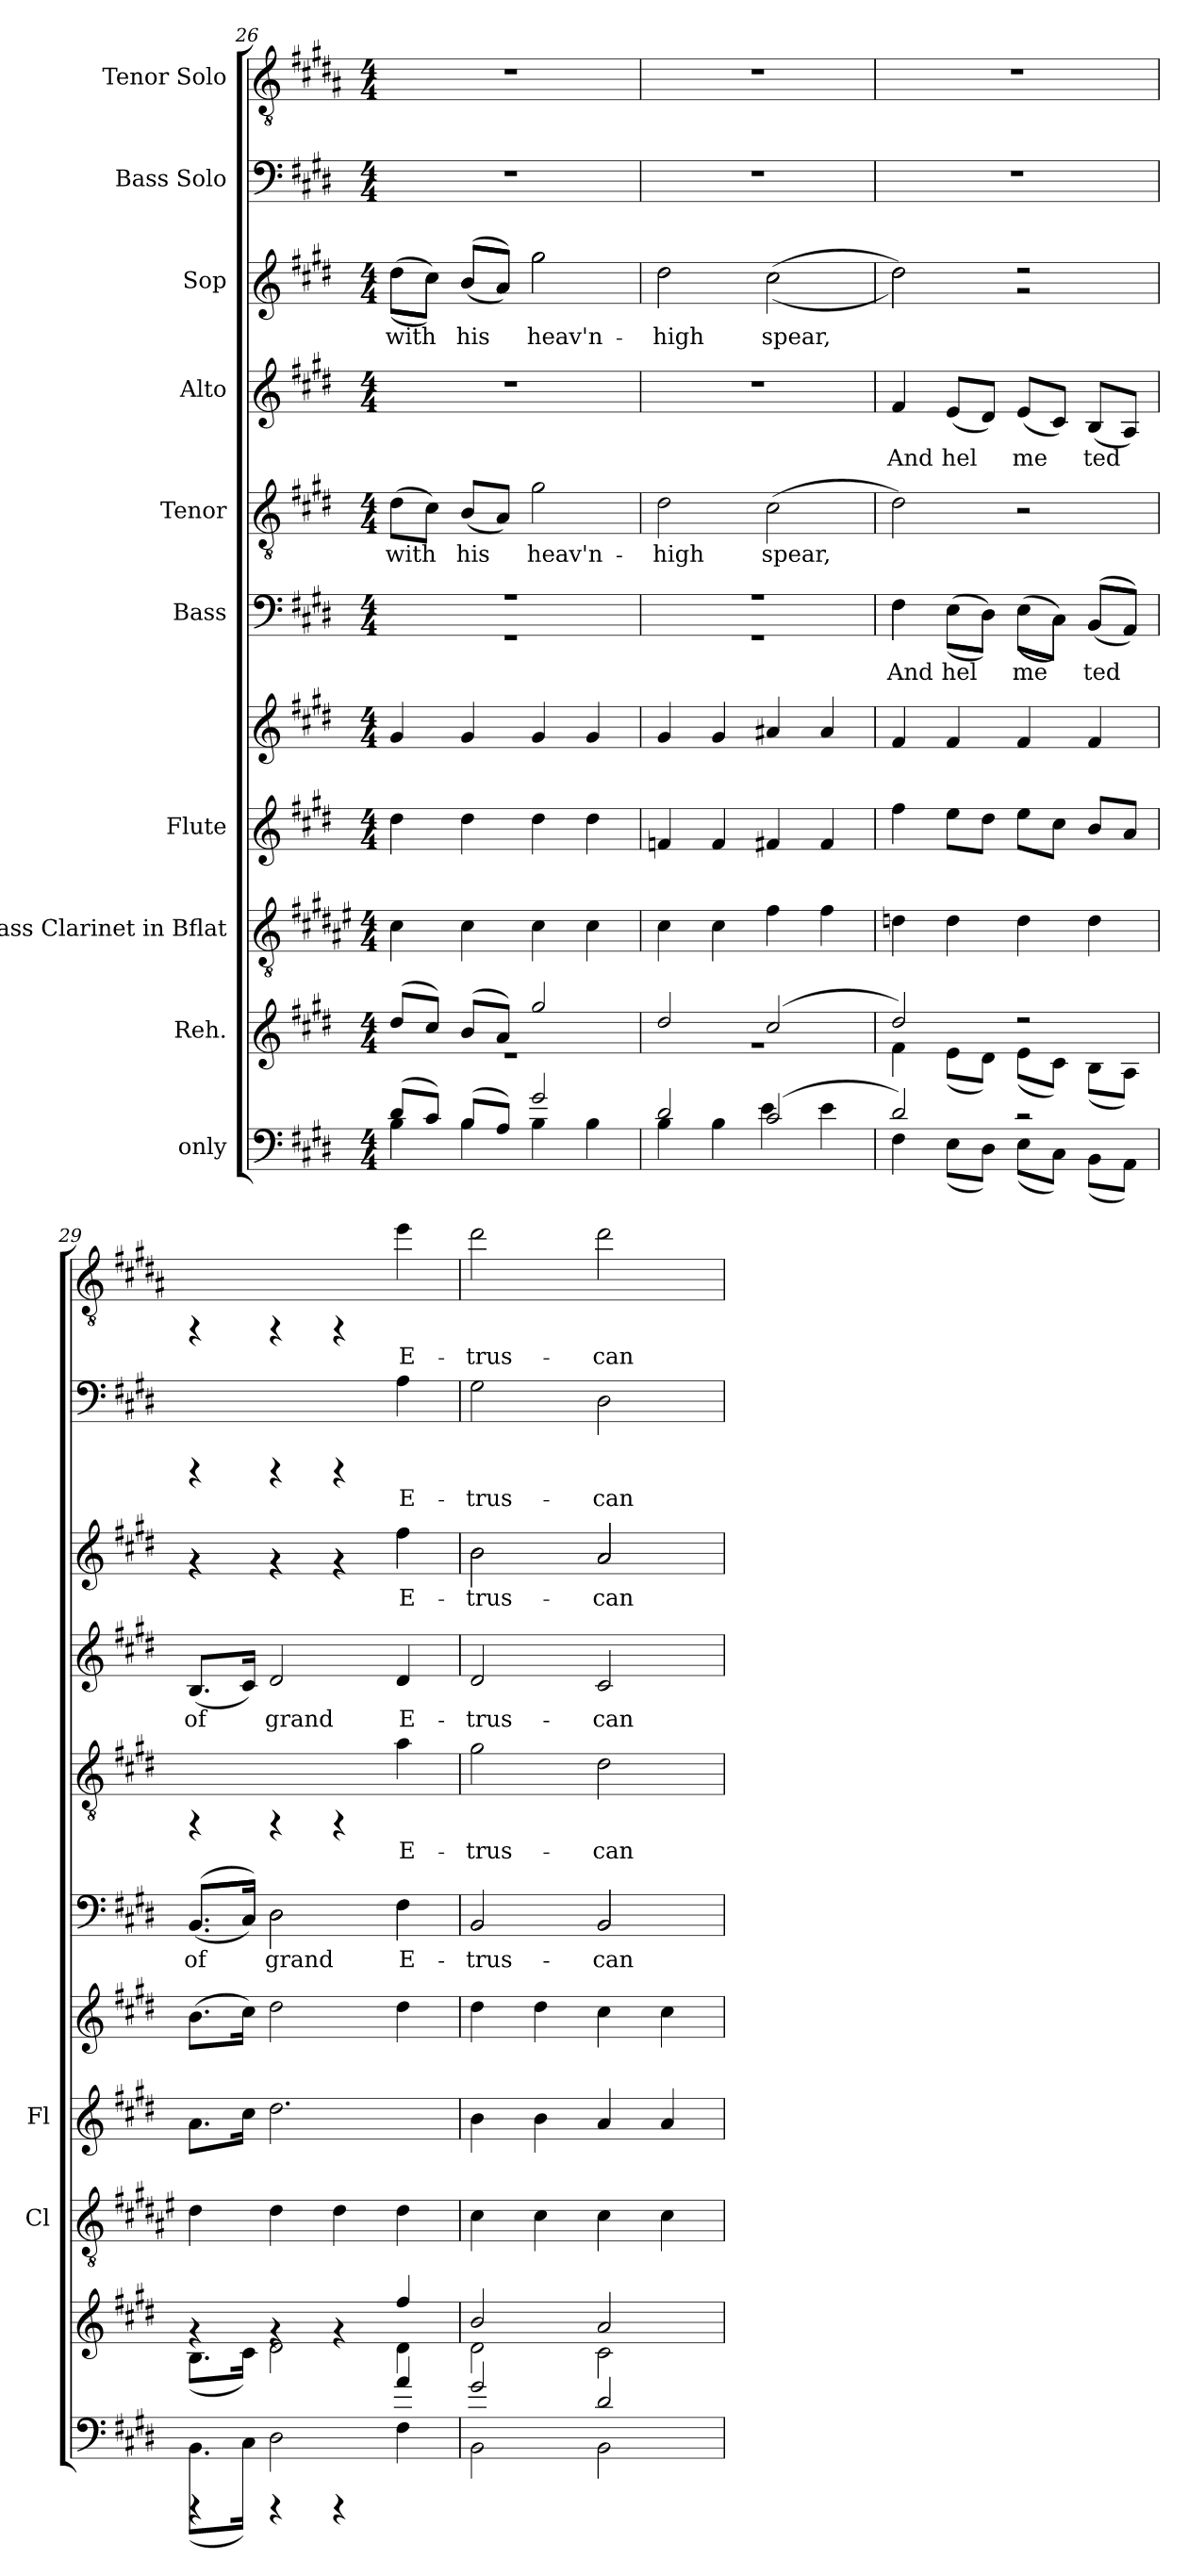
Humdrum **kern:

**kern	**kern	**kern	**kern	**kern	**kern	**text	**kern	**text	**kern	**text	**kern	**text	**kern	**text	**kern	**text
*part10	*part9	*part8	*part7	*part7	*part6	*part6	*part5	*part5	*part4	*part4	*part3	*part3	*part2	*part2	*part1	*part1
*staff11	*staff10	*staff9	*staff8	*staff7	*staff6	*staff6	*staff5	*staff5	*staff4	*staff4	*staff3	*staff3	*staff2	*staff2	*staff1	*staff1
*I"only	*I"Reh.	*I"Bass Clarinet in Bflat	*I"Flute	*	*I"Bass	*	*I"Tenor	*	*I"Alto	*	*I"Sop	*	*I"Bass Solo	*	*I"Tenor Solo	*
*	*	*I'Cl	*I'Fl	*	*	*	*	*	*	*	*	*	*	*	*	*
*clefF4	*clefG2	*clefGv2	*clefG2	*clefG2	*clefF4	*	*clefGv2	*	*clefG2	*	*clefG2	*	*clefF4	*	*clefGv2	*
*	*	*ITrd1c2	*	*	*	*	*	*	*	*	*	*	*	*	*ITrd4c7	*
*k[f#c#g#d#]	*k[f#c#g#d#]	*k[f#c#g#d#]	*k[f#c#g#d#]	*k[f#c#g#d#]	*k[f#c#g#d#]	*	*k[f#c#g#d#]	*	*k[f#c#g#d#]	*	*k[f#c#g#d#]	*	*k[f#c#g#d#]	*	*k[f#c#g#d#]	*
*E:	*E:	*E:	*E:	*E:	*E:	*	*E:	*	*E:	*	*E:	*	*E:	*	*E:	*
*M4/4	*M4/4	*M4/4	*M4/4	*M4/4	*M4/4	*	*M4/4	*	*M4/4	*	*M4/4	*	*M4/4	*	*M4/4	*
=26	=26	=26	=26	=26	=26	=26	=26	=26	=26	=26	=26	=26	=26	=26	=26	=26
*^	*^	*	*	*	*^	*	*	*	*	*	*	*	*	*	*	*
!	!	!	!	!	!	!	!	!	!	!	!LO:LY:b:cj	!	!	!	!LO:LY:b:cj	!	!	!	!
*	*	*	*	*	*	*	*	*	*	*	*	*	*	*^	*	*	*	*	*
(>8d#/L	4B\	(>8dd#/L	1r	4B\	4dd#\	4g#/	1r	1r	.	(>8d#\L	with	1r	.	(>8dd#\L	(>8dd#\L	with	1r	.	1r	.
!	!	!	!	!	!	!	!	!	!	!	!LO:LY:b:cj	!	!	!	!	!LO:LY:b:cj	!	!	!	!
8c#/J)	.	8cc#/J)	.	.	.	.	.	.	.	8c#\J)	.	.	.	8cc#\J)	8cc#\J)	.	.	.	.	.
!	!	!	!	!	!	!	!	!	!	!	!LO:LY:b:cj	!	!	!	!	!LO:LY:b:cj	!	!	!	!
(>8B/L	4B\	(>8b/L	.	4B\	4dd#\	4g#/	.	.	.	(>8B/L	his	.	.	(>8b/L	(>8b/L	his	.	.	.	.
!	!	!	!	!	!	!	!	!	!	!	!LO:LY:b:cj	!	!	!	!	!LO:LY:b:cj	!	!	!	!
8A/J)	.	8a/J)	.	.	.	.	.	.	.	8A/J)	.	.	.	8a/J)	8a/J)	.	.	.	.	.
!	!	!	!	!	!	!	!	!	!	!	!LO:LY:b:cj	!	!	!	!	!LO:LY:b:cj	!	!	!	!
2g#/	4B\	2gg#/	.	4B\	4dd#\	4g#/	.	.	.	2g#\	heav'n-	.	.	2gg#\	2gg#\	heav'n-	.	.	.	.
.	4B\	.	.	4B\	4dd#\	4g#/	.	.	.	.	.	.	.	.	.	.	.	.	.	.
=27	=27	=27	=27	=27	=27	=27	=27	=27	=27	=27	=27	=27	=27	=27	=27	=27	=27	=27	=27	=27
!	!	!	!	!	!	!	!	!	!	!	!LO:LY:b:cj	!	!	!	!	!LO:LY:b:cj	!	!	!	!
2d#/	4B\	2dd#/	1r	4B\	4fn/	4g#/	1r	1r	.	2d#\	-high	1r	.	2dd#\	2dd#\	-high	1r	.	1r	.
.	4B\	.	.	4B\	4f/	4g#/	.	.	.	.	.	.	.	.	.	.	.	.	.	.
!	!	!	!	!	!	!	!	!	!	!	!LO:LY:b:cj	!	!	!	!	!LO:LY:b:cj	!	!	!	!
(>2c#/	4e\	(>2cc#/	.	4e\	4f#X/	4a#X/	.	.	.	(>2c#\	spear,	.	.	(>2cc#\	(>2cc#\	spear,	.	.	.	.
.	4e\	.	.	4e\	4f#/	4a#/	.	.	.	.	.	.	.	.	.	.	.	.	.	.
!!LO:PB:g=z
=28	=28	=28	=28	=28	=28	=28	=28	=28	=28	=28	=28	=28	=28	=28	=28	=28	=28	=28	=28	=28
!	!	!	!	!	!	!	!	!	!LO:LY:b:cj	!	!	!	!LO:LY:b:cj	!	!	!	!	!	!	!
2d#/)	4F#\	2dd#/)	4f#\	4cn\	4ff#\	4f#/	4F#\	4F#\	And	2d#\)	.	4f#/	And	2dd#\)	2dd#\)	.	1r	.	1r	.
!	!	!	!	!	!	!	!	!	!LO:LY:b:cj	!	!	!	!LO:LY:b:cj	!	!	!	!	!	!	!
.	(>8E\L	.	(>8e\L	4c\	8ee\L	4f#/	(>8E\L	(>8E\L	hel-	.	.	(>8e/L	hel-	.	.	.	.	.	.	.
!	!	!	!	!	!	!	!	!	!LO:LY:b:cj	!	!	!	!LO:LY:b:cj	!	!	!	!	!	!	!
.	8D#\J)	.	8d#\J)	.	8dd#\J	.	8D#\J)	8D#\J)	-	.	.	8d#/J)	-	.	.	.	.	.	.	.
!	!	!	!	!	!	!	!	!	!LO:LY:b:cj	!	!	!	!LO:LY:b:cj	!	!	!	!	!	!	!
2r	(>8E\L	2r	(>8e\L	4c\	8ee\L	4f#/	(>8E\L	(>8E\L	me-	2r	.	(>8e/L	me-	2r	2r	.	.	.	.	.
!	!	!	!	!	!	!	!	!	!LO:LY:b:cj	!	!	!	!LO:LY:b:cj	!	!	!	!	!	!	!
.	8C#\J)	.	8c#\J)	.	8cc#\J	.	8C#\J)	8C#\J)	-	.	.	8c#/J)	-	.	.	.	.	.	.	.
!	!	!	!	!	!	!	!	!	!LO:LY:b:cj	!	!	!	!LO:LY:b:cj	!	!	!	!	!	!	!
.	(>8BB\L	.	(>8B\L	4c\	8b/L	4f#/	(>8BB/L	(>8BB/L	ted	.	.	(>8B/L	ted	.	.	.	.	.	.	.
!	!	!	!	!	!	!	!	!	!LO:LY:b:cj	!	!	!	!LO:LY:b:cj	!	!	!	!	!	!	!
.	8AA\J)	.	8A\J)	.	8a/J	.	8AA/J)	8AA/J)	.	.	.	8A/J)	.	.	.	.	.	.	.	.
=29	=29	=29	=29	=29	=29	=29	=29	=29	=29	=29	=29	=29	=29	=29	=29	=29	=29	=29	=29	=29
!	!	!	!	!	!	!	!	!	!LO:LY:b:cj	!	!	!	!LO:LY:b:cj	!	!	!	!	!	!	!
4rCCC	(>8.BB\L	4rf	(>8.B\L	4c#\	8.a\L	(>8.b\L	(>8.BB/L	(>8.BB/L	of	4rFF	.	(>8.B/L	of	4rf	4rf	.	4rCCC	.	4rFF	.
!	!	!	!	!	!	!	!	!	!LO:LY:b:cj	!	!	!	!LO:LY:b:cj	!	!	!	!	!	!	!
.	16C#\Jk)	.	16c#\Jk)	.	16cc#\J	16cc#\J)	16C#/J)	16C#/J)	.	.	.	16c#/J)	.	.	.	.	.	.	.	.
!	!	!	!	!	!	!	!	!	!LO:LY:b:cj	!	!	!	!LO:LY:b:cj	!	!	!	!	!	!	!
4rCCC	2D#\	4rf	2d#\	4c#\	2.dd#\	2dd#\	2D#\	2D#\	grand	4rFF	.	2d#/	grand	4rf	4rf	.	4rCCC	.	4rFF	.
4rCCC	.	4rf	.	4c#\	.	.	.	.	.	4rFF	.	.	.	4rf	4rf	.	4rCCC	.	4rFF	.
!	!	!	!	!	!	!	!	!	!LO:LY:b:cj	!	!LO:LY:b:cj	!	!LO:LY:b:cj	!	!	!LO:LY:b:cj	!	!LO:LY:b:cj	!	!LO:LY:b:cj
4a/	4F#\	4ff#/	4d#\	4c#\	.	4dd#\	4F#\	4F#\	E-	4a\	E-	4d#/	E-	4ff#\	4ff#\	E-	4A\	E-	4a\	E-
=30	=30	=30	=30	=30	=30	=30	=30	=30	=30	=30	=30	=30	=30	=30	=30	=30	=30	=30	=30	=30
!	!	!	!	!	!	!	!	!	!LO:LY:b:cj	!	!LO:LY:b:cj	!	!LO:LY:b:cj	!	!	!LO:LY:b:cj	!	!LO:LY:b:cj	!	!LO:LY:b:cj
2g#/	2BB\	2b/	2d#\	4B\	4b\	4dd#\	2BB/	2BB/	-trus-	2g#\	-trus-	2d#/	-trus-	2b\	2b\	-trus-	2G#\	-trus-	2g#\	-trus-
.	.	.	.	4B\	4b\	4dd#\	.	.	.	.	.	.	.	.	.	.	.	.	.	.
!	!	!	!	!	!	!	!	!	!LO:LY:b:cj	!	!LO:LY:b:cj	!	!LO:LY:b:cj	!	!	!LO:LY:b:cj	!	!LO:LY:b:cj	!	!LO:LY:b:cj
2d#/	2BB\	2a/	2c#\	4B\	4a/	4cc#\	2BB/	2BB/	-can	2d#\	-can	2c#/	-can	2a/	2a/	-can	2D#\	-can	2g#\	-can
.	.	.	.	4B\	4a/	4cc#\	.	.	.	.	.	.	.	.	.	.	.	.	.	.
*v	*v	*	*	*	*	*	*v	*v	*	*	*	*	*	*v	*v	*	*	*	*	*
*	*v	*v	*	*	*	*	*	*	*	*	*	*	*	*	*	*	*
=	=	=	=	=	=	=	=	=	=	=	=	=	=	=	=	=
*-	*-	*-	*-	*-	*-	*-	*-	*-	*-	*-	*-	*-	*-	*-	*-	*-
